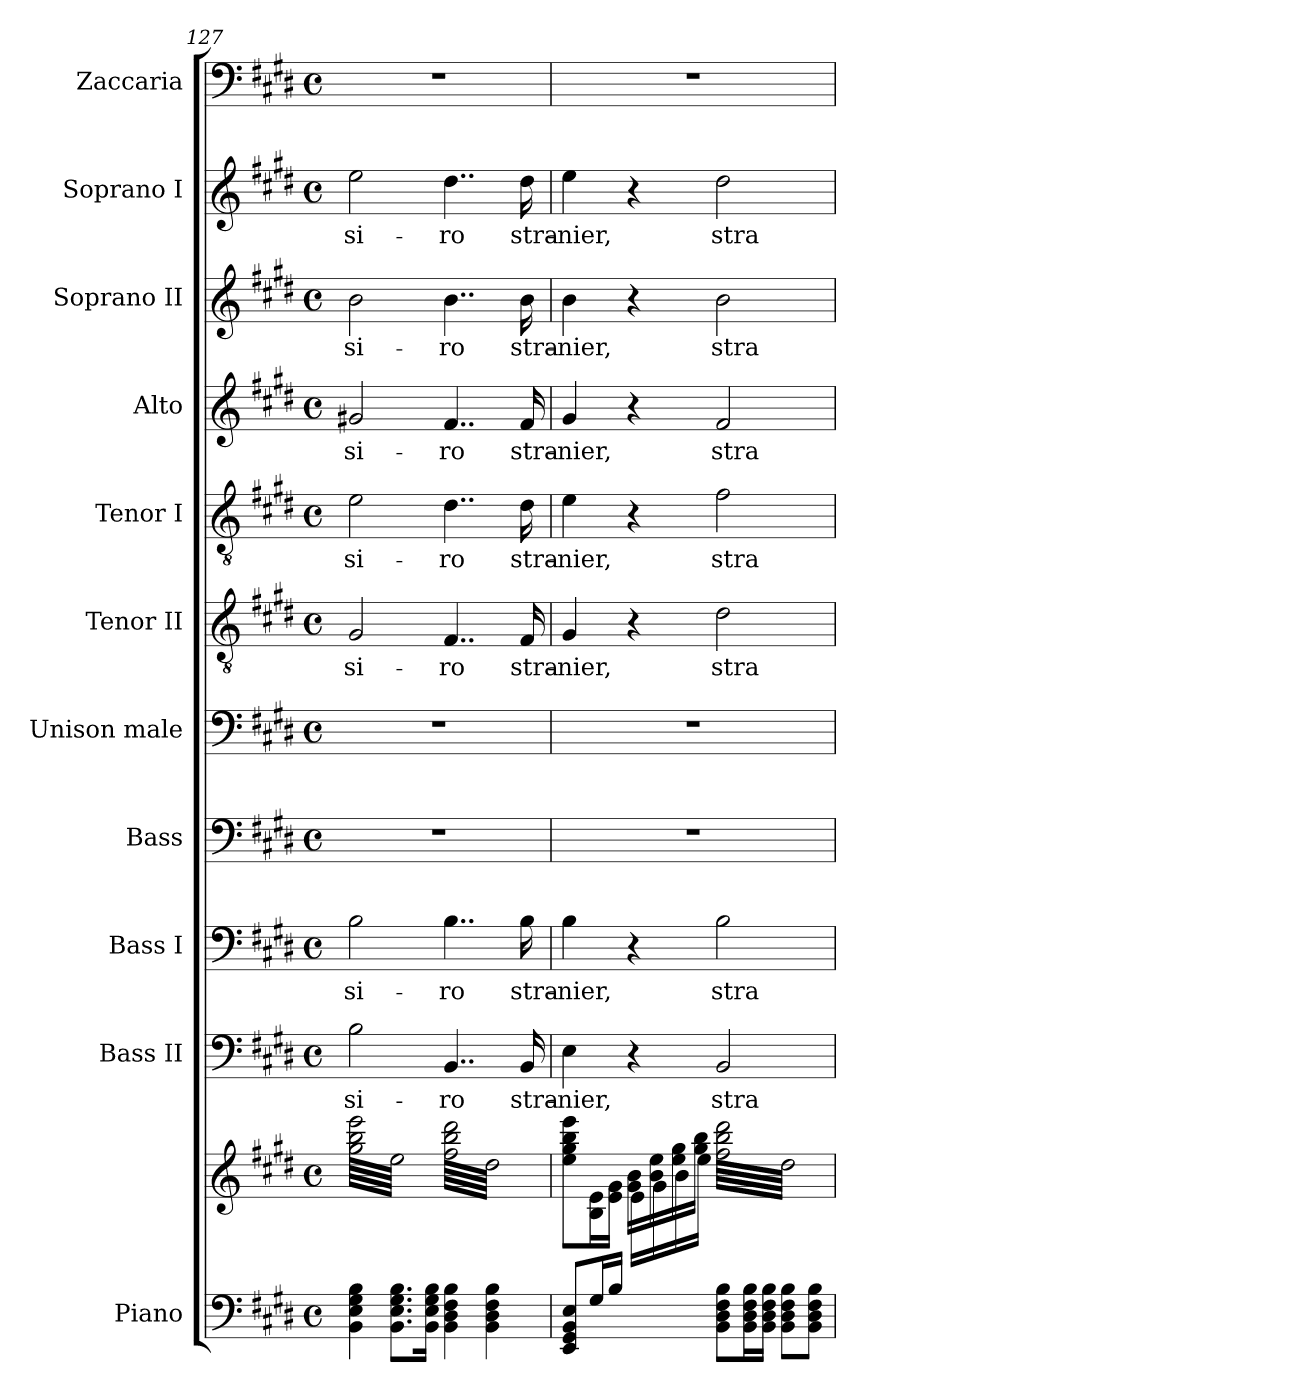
**kern	**kern	**kern	**text	**kern	**text	**kern	**kern	**kern	**text	**kern	**text	**kern	**text	**kern	**text	**kern	**text	**kern
*part11	*part11	*part10	*part10	*part9	*part9	*part8	*part7	*part6	*part6	*part5	*part5	*part4	*part4	*part3	*part3	*part2	*part2	*part1
*staff12	*staff11	*staff10	*staff10	*staff9	*staff9	*staff8	*staff7	*staff6	*staff6	*staff5	*staff5	*staff4	*staff4	*staff3	*staff3	*staff2	*staff2	*staff1
*I"Piano	*	*I"Bass II	*	*I"Bass I	*	*I"Bass	*I"Unison male	*I"Tenor II	*	*I"Tenor I	*	*I"Alto	*	*I"Soprano II	*	*I"Soprano I	*	*I"Zaccaria
*I'Pno.	*	*I'B.II	*	*I'B.I	*	*I'B.	*I'Uni.m	*I'T.II	*	*I'T.I	*	*I'A.	*	*I'S.II	*	*I'S.I	*	*I'Zac.
*clefF4	*clefG2	*clefF4	*	*clefF4	*	*clefF4	*clefF4	*clefGv2	*	*clefGv2	*	*clefG2	*	*clefG2	*	*clefG2	*	*clefF4
*k[f#c#g#d#]	*k[f#c#g#d#]	*k[f#c#g#d#]	*	*k[f#c#g#d#]	*	*k[f#c#g#d#]	*k[f#c#g#d#]	*k[f#c#g#d#]	*	*k[f#c#g#d#]	*	*k[f#c#g#d#]	*	*k[f#c#g#d#]	*	*k[f#c#g#d#]	*	*k[f#c#g#d#]
*M4/4	*M4/4	*M4/4	*	*M4/4	*	*M4/4	*M4/4	*M4/4	*	*M4/4	*	*M4/4	*	*M4/4	*	*M4/4	*	*M4/4
*met(c)	*met(c)	*met(c)	*	*met(c)	*	*met(c)	*met(c)	*met(c)	*	*met(c)	*	*met(c)	*	*met(c)	*	*met(c)	*	*met(c)
=127	=127	=127	=127	=127	=127	=127	=127	=127	=127	=127	=127	=127	=127	=127	=127	=127	=127	=127
!	!	!	!LO:LY:b	!	!LO:LY:b	!	!	!	!LO:LY:b	!	!LO:LY:b	!	!LO:LY:b	!	!LO:LY:b	!	!LO:LY:b	!
*	*tremolo	*	*	*	*	*	*	*	*	*	*	*	*	*	*	*	*	*
4BB\ 4E\ 4G#\ 4B\	64gg#\ 64bb\ 64eee\LLLL	2B\	-si-	2B\	-si-	1r	1r	2G#/	-si-	2e\	-si-	2g#X/	-si-	2b\	-si-	2ee\	-si-	1r
.	64ee\	.	.	.	.	.	.	.	.	.	.	.	.	.	.	.	.	.
.	64gg#\ 64bb\ 64eee\	.	.	.	.	.	.	.	.	.	.	.	.	.	.	.	.	.
.	64ee\	.	.	.	.	.	.	.	.	.	.	.	.	.	.	.	.	.
.	64gg#\ 64bb\ 64eee\	.	.	.	.	.	.	.	.	.	.	.	.	.	.	.	.	.
.	64ee\	.	.	.	.	.	.	.	.	.	.	.	.	.	.	.	.	.
.	64gg#\ 64bb\ 64eee\	.	.	.	.	.	.	.	.	.	.	.	.	.	.	.	.	.
.	64ee\	.	.	.	.	.	.	.	.	.	.	.	.	.	.	.	.	.
.	64gg#\ 64bb\ 64eee\	.	.	.	.	.	.	.	.	.	.	.	.	.	.	.	.	.
.	64ee\	.	.	.	.	.	.	.	.	.	.	.	.	.	.	.	.	.
.	64gg#\ 64bb\ 64eee\	.	.	.	.	.	.	.	.	.	.	.	.	.	.	.	.	.
.	64ee\	.	.	.	.	.	.	.	.	.	.	.	.	.	.	.	.	.
.	64gg#\ 64bb\ 64eee\	.	.	.	.	.	.	.	.	.	.	.	.	.	.	.	.	.
.	64ee\	.	.	.	.	.	.	.	.	.	.	.	.	.	.	.	.	.
.	64gg#\ 64bb\ 64eee\	.	.	.	.	.	.	.	.	.	.	.	.	.	.	.	.	.
.	64ee\	.	.	.	.	.	.	.	.	.	.	.	.	.	.	.	.	.
8.BB\ 8.E\ 8.G#\ 8.B\L	64gg#\ 64bb\ 64eee\	.	.	.	.	.	.	.	.	.	.	.	.	.	.	.	.	.
.	64ee\	.	.	.	.	.	.	.	.	.	.	.	.	.	.	.	.	.
.	64gg#\ 64bb\ 64eee\	.	.	.	.	.	.	.	.	.	.	.	.	.	.	.	.	.
.	64ee\	.	.	.	.	.	.	.	.	.	.	.	.	.	.	.	.	.
.	64gg#\ 64bb\ 64eee\	.	.	.	.	.	.	.	.	.	.	.	.	.	.	.	.	.
.	64ee\	.	.	.	.	.	.	.	.	.	.	.	.	.	.	.	.	.
.	64gg#\ 64bb\ 64eee\	.	.	.	.	.	.	.	.	.	.	.	.	.	.	.	.	.
.	64ee\	.	.	.	.	.	.	.	.	.	.	.	.	.	.	.	.	.
.	64gg#\ 64bb\ 64eee\	.	.	.	.	.	.	.	.	.	.	.	.	.	.	.	.	.
.	64ee\	.	.	.	.	.	.	.	.	.	.	.	.	.	.	.	.	.
.	64gg#\ 64bb\ 64eee\	.	.	.	.	.	.	.	.	.	.	.	.	.	.	.	.	.
.	64ee\	.	.	.	.	.	.	.	.	.	.	.	.	.	.	.	.	.
16BB\ 16E\ 16G#\ 16B\Jk	64gg#\ 64bb\ 64eee\	.	.	.	.	.	.	.	.	.	.	.	.	.	.	.	.	.
.	64ee\	.	.	.	.	.	.	.	.	.	.	.	.	.	.	.	.	.
.	64gg#\ 64bb\ 64eee\	.	.	.	.	.	.	.	.	.	.	.	.	.	.	.	.	.
.	64ee\JJJJ	.	.	.	.	.	.	.	.	.	.	.	.	.	.	.	.	.
!	!	!	!LO:LY:b	!	!LO:LY:b	!	!	!	!LO:LY:b	!	!LO:LY:b	!	!LO:LY:b	!	!LO:LY:b	!	!LO:LY:b	!
4BB\ 4D#\ 4F#\ 4B\	64ff#\ 64bb\ 64ddd#\LLLL	4..BB/	-ro	4..B\	-ro	.	.	4..F#/	-ro	4..d#\	-ro	4..f#/	-ro	4..b\	-ro	4..dd#\	-ro	.
.	64dd#\	.	.	.	.	.	.	.	.	.	.	.	.	.	.	.	.	.
.	64ff#\ 64bb\ 64ddd#\	.	.	.	.	.	.	.	.	.	.	.	.	.	.	.	.	.
.	64dd#\	.	.	.	.	.	.	.	.	.	.	.	.	.	.	.	.	.
.	64ff#\ 64bb\ 64ddd#\	.	.	.	.	.	.	.	.	.	.	.	.	.	.	.	.	.
.	64dd#\	.	.	.	.	.	.	.	.	.	.	.	.	.	.	.	.	.
.	64ff#\ 64bb\ 64ddd#\	.	.	.	.	.	.	.	.	.	.	.	.	.	.	.	.	.
.	64dd#\	.	.	.	.	.	.	.	.	.	.	.	.	.	.	.	.	.
.	64ff#\ 64bb\ 64ddd#\	.	.	.	.	.	.	.	.	.	.	.	.	.	.	.	.	.
.	64dd#\	.	.	.	.	.	.	.	.	.	.	.	.	.	.	.	.	.
.	64ff#\ 64bb\ 64ddd#\	.	.	.	.	.	.	.	.	.	.	.	.	.	.	.	.	.
.	64dd#\	.	.	.	.	.	.	.	.	.	.	.	.	.	.	.	.	.
.	64ff#\ 64bb\ 64ddd#\	.	.	.	.	.	.	.	.	.	.	.	.	.	.	.	.	.
.	64dd#\	.	.	.	.	.	.	.	.	.	.	.	.	.	.	.	.	.
.	64ff#\ 64bb\ 64ddd#\	.	.	.	.	.	.	.	.	.	.	.	.	.	.	.	.	.
.	64dd#\	.	.	.	.	.	.	.	.	.	.	.	.	.	.	.	.	.
4BB\ 4D#\ 4F#\ 4B\	64ff#\ 64bb\ 64ddd#\	.	.	.	.	.	.	.	.	.	.	.	.	.	.	.	.	.
.	64dd#\	.	.	.	.	.	.	.	.	.	.	.	.	.	.	.	.	.
.	64ff#\ 64bb\ 64ddd#\	.	.	.	.	.	.	.	.	.	.	.	.	.	.	.	.	.
.	64dd#\	.	.	.	.	.	.	.	.	.	.	.	.	.	.	.	.	.
.	64ff#\ 64bb\ 64ddd#\	.	.	.	.	.	.	.	.	.	.	.	.	.	.	.	.	.
.	64dd#\	.	.	.	.	.	.	.	.	.	.	.	.	.	.	.	.	.
.	64ff#\ 64bb\ 64ddd#\	.	.	.	.	.	.	.	.	.	.	.	.	.	.	.	.	.
.	64dd#\	.	.	.	.	.	.	.	.	.	.	.	.	.	.	.	.	.
.	64ff#\ 64bb\ 64ddd#\	.	.	.	.	.	.	.	.	.	.	.	.	.	.	.	.	.
.	64dd#\	.	.	.	.	.	.	.	.	.	.	.	.	.	.	.	.	.
.	64ff#\ 64bb\ 64ddd#\	.	.	.	.	.	.	.	.	.	.	.	.	.	.	.	.	.
.	64dd#\	.	.	.	.	.	.	.	.	.	.	.	.	.	.	.	.	.
!	!	!	!LO:LY:b	!	!LO:LY:b	!	!	!	!LO:LY:b	!	!LO:LY:b	!	!LO:LY:b	!	!LO:LY:b	!	!LO:LY:b	!
.	64ff#\ 64bb\ 64ddd#\	16BB/	stra-	16B\	stra-	.	.	16F#/	stra-	16d#\	stra-	16f#/	stra-	16b\	stra-	16dd#\	stra-	.
.	64dd#\	.	.	.	.	.	.	.	.	.	.	.	.	.	.	.	.	.
.	64ff#\ 64bb\ 64ddd#\	.	.	.	.	.	.	.	.	.	.	.	.	.	.	.	.	.
.	64dd#\JJJJ	.	.	.	.	.	.	.	.	.	.	.	.	.	.	.	.	.
*	*Xtremolo	*	*	*	*	*	*	*	*	*	*	*	*	*	*	*	*	*
=128	=128	=128	=128	=128	=128	=128	=128	=128	=128	=128	=128	=128	=128	=128	=128	=128	=128	=128
*	*^	*	*	*	*	*	*	*	*	*	*	*	*	*	*	*	*	*
!	!	!	!	!LO:LY:b	!	!LO:LY:b	!	!	!	!LO:LY:b	!	!LO:LY:b	!	!LO:LY:b	!	!LO:LY:b	!	!LO:LY:b	!
8EE/ 8GG#/ 8BB/ 8E/L	8ee\ 8gg#\ 8bb\ 8eee\L	4ryy	4E\	-nier,	4B\	-nier,	1r	1r	4G#/	-nier,	4e\	-nier,	4g#/	-nier,	4b\	-nier,	4ee\	-nier,	1r
.	.	.	.	.	.	.	.	.	.	.	.	.	.	.	.	.	.	.	.
.	.	.	.	.	.	.	.	.	.	.	.	.	.	.	.	.	.	.	.
.	.	.	.	.	.	.	.	.	.	.	.	.	.	.	.	.	.	.	.
.	.	.	.	.	.	.	.	.	.	.	.	.	.	.	.	.	.	.	.
.	.	.	.	.	.	.	.	.	.	.	.	.	.	.	.	.	.	.	.
.	.	.	.	.	.	.	.	.	.	.	.	.	.	.	.	.	.	.	.
.	.	.	.	.	.	.	.	.	.	.	.	.	.	.	.	.	.	.	.
16G#/L	16B\ 16e\L	.	.	.	.	.	.	.	.	.	.	.	.	.	.	.	.	.	.
.	.	.	.	.	.	.	.	.	.	.	.	.	.	.	.	.	.	.	.
.	.	.	.	.	.	.	.	.	.	.	.	.	.	.	.	.	.	.	.
.	.	.	.	.	.	.	.	.	.	.	.	.	.	.	.	.	.	.	.
16B/JJ	16e\ 16g#\JJ	.	.	.	.	.	.	.	.	.	.	.	.	.	.	.	.	.	.
.	.	.	.	.	.	.	.	.	.	.	.	.	.	.	.	.	.	.	.
.	.	.	.	.	.	.	.	.	.	.	.	.	.	.	.	.	.	.	.
.	.	.	.	.	.	.	.	.	.	.	.	.	.	.	.	.	.	.	.
4ryy	16g#\ 16b\LL	16e\LL	4r	.	4r	.	.	.	4r	.	4r	.	4r	.	4r	.	4r	.	.
.	16b\ 16ee\	16g#\	.	.	.	.	.	.	.	.	.	.	.	.	.	.	.	.	.
.	16ee\ 16gg#\	16b\	.	.	.	.	.	.	.	.	.	.	.	.	.	.	.	.	.
.	16gg#\ 16bb\JJ	16ee\JJ	.	.	.	.	.	.	.	.	.	.	.	.	.	.	.	.	.
!	!	!	!	!LO:LY:b	!	!LO:LY:b	!	!	!	!LO:LY:b	!	!LO:LY:b	!	!LO:LY:b	!	!LO:LY:b	!	!LO:LY:b	!
*	*tremolo	*	*	*	*	*	*	*	*	*	*	*	*	*	*	*	*	*	*
8BB\ 8D#\ 8F#\ 8B\L	64ff#\ 64bb\ 64ddd#\LLLL	2ryy	2BB/	stra-	2B\	stra-	.	.	2d#\	stra-	2f#\	stra-	2f#/	stra-	2b\	stra-	2dd#\	stra-	.
.	64dd#\	.	.	.	.	.	.	.	.	.	.	.	.	.	.	.	.	.	.
.	64ff#\ 64bb\ 64ddd#\	.	.	.	.	.	.	.	.	.	.	.	.	.	.	.	.	.	.
.	64dd#\	.	.	.	.	.	.	.	.	.	.	.	.	.	.	.	.	.	.
.	64ff#\ 64bb\ 64ddd#\	.	.	.	.	.	.	.	.	.	.	.	.	.	.	.	.	.	.
.	64dd#\	.	.	.	.	.	.	.	.	.	.	.	.	.	.	.	.	.	.
.	64ff#\ 64bb\ 64ddd#\	.	.	.	.	.	.	.	.	.	.	.	.	.	.	.	.	.	.
.	64dd#\	.	.	.	.	.	.	.	.	.	.	.	.	.	.	.	.	.	.
16BB\ 16D#\ 16F#\ 16B\L	64ff#\ 64bb\ 64ddd#\	.	.	.	.	.	.	.	.	.	.	.	.	.	.	.	.	.	.
.	64dd#\	.	.	.	.	.	.	.	.	.	.	.	.	.	.	.	.	.	.
.	64ff#\ 64bb\ 64ddd#\	.	.	.	.	.	.	.	.	.	.	.	.	.	.	.	.	.	.
.	64dd#\	.	.	.	.	.	.	.	.	.	.	.	.	.	.	.	.	.	.
16BB\ 16D#\ 16F#\ 16B\JJ	64ff#\ 64bb\ 64ddd#\	.	.	.	.	.	.	.	.	.	.	.	.	.	.	.	.	.	.
.	64dd#\	.	.	.	.	.	.	.	.	.	.	.	.	.	.	.	.	.	.
.	64ff#\ 64bb\ 64ddd#\	.	.	.	.	.	.	.	.	.	.	.	.	.	.	.	.	.	.
.	64dd#\	.	.	.	.	.	.	.	.	.	.	.	.	.	.	.	.	.	.
8BB\ 8D#\ 8F#\ 8B\L	64ff#\ 64bb\ 64ddd#\	.	.	.	.	.	.	.	.	.	.	.	.	.	.	.	.	.	.
.	64dd#\	.	.	.	.	.	.	.	.	.	.	.	.	.	.	.	.	.	.
.	64ff#\ 64bb\ 64ddd#\	.	.	.	.	.	.	.	.	.	.	.	.	.	.	.	.	.	.
.	64dd#\	.	.	.	.	.	.	.	.	.	.	.	.	.	.	.	.	.	.
.	64ff#\ 64bb\ 64ddd#\	.	.	.	.	.	.	.	.	.	.	.	.	.	.	.	.	.	.
.	64dd#\	.	.	.	.	.	.	.	.	.	.	.	.	.	.	.	.	.	.
.	64ff#\ 64bb\ 64ddd#\	.	.	.	.	.	.	.	.	.	.	.	.	.	.	.	.	.	.
.	64dd#\	.	.	.	.	.	.	.	.	.	.	.	.	.	.	.	.	.	.
8BB\ 8D#\ 8F#\ 8B\J	64ff#\ 64bb\ 64ddd#\	.	.	.	.	.	.	.	.	.	.	.	.	.	.	.	.	.	.
.	64dd#\	.	.	.	.	.	.	.	.	.	.	.	.	.	.	.	.	.	.
.	64ff#\ 64bb\ 64ddd#\	.	.	.	.	.	.	.	.	.	.	.	.	.	.	.	.	.	.
.	64dd#\	.	.	.	.	.	.	.	.	.	.	.	.	.	.	.	.	.	.
.	64ff#\ 64bb\ 64ddd#\	.	.	.	.	.	.	.	.	.	.	.	.	.	.	.	.	.	.
.	64dd#\	.	.	.	.	.	.	.	.	.	.	.	.	.	.	.	.	.	.
.	64ff#\ 64bb\ 64ddd#\	.	.	.	.	.	.	.	.	.	.	.	.	.	.	.	.	.	.
.	64dd#\JJJJ	.	.	.	.	.	.	.	.	.	.	.	.	.	.	.	.	.	.
*	*Xtremolo	*	*	*	*	*	*	*	*	*	*	*	*	*	*	*	*	*	*
.	.	.	.	.	.	.	.	.	.	.	.	.	.	.	.	.	.	.	.
.	.	.	.	.	.	.	.	.	.	.	.	.	.	.	.	.	.	.	.
.	.	.	.	.	.	.	.	.	.	.	.	.	.	.	.	.	.	.	.
.	.	.	.	.	.	.	.	.	.	.	.	.	.	.	.	.	.	.	.
.	.	.	.	.	.	.	.	.	.	.	.	.	.	.	.	.	.	.	.
.	.	.	.	.	.	.	.	.	.	.	.	.	.	.	.	.	.	.	.
.	.	.	.	.	.	.	.	.	.	.	.	.	.	.	.	.	.	.	.
.	.	.	.	.	.	.	.	.	.	.	.	.	.	.	.	.	.	.	.
.	.	.	.	.	.	.	.	.	.	.	.	.	.	.	.	.	.	.	.
.	.	.	.	.	.	.	.	.	.	.	.	.	.	.	.	.	.	.	.
.	.	.	.	.	.	.	.	.	.	.	.	.	.	.	.	.	.	.	.
.	.	.	.	.	.	.	.	.	.	.	.	.	.	.	.	.	.	.	.
.	.	.	.	.	.	.	.	.	.	.	.	.	.	.	.	.	.	.	.
.	.	.	.	.	.	.	.	.	.	.	.	.	.	.	.	.	.	.	.
.	.	.	.	.	.	.	.	.	.	.	.	.	.	.	.	.	.	.	.
.	.	.	.	.	.	.	.	.	.	.	.	.	.	.	.	.	.	.	.
*	*v	*v	*	*	*	*	*	*	*	*	*	*	*	*	*	*	*	*	*
=	=	=	=	=	=	=	=	=	=	=	=	=	=	=	=	=	=	=
*-	*-	*-	*-	*-	*-	*-	*-	*-	*-	*-	*-	*-	*-	*-	*-	*-	*-	*-
